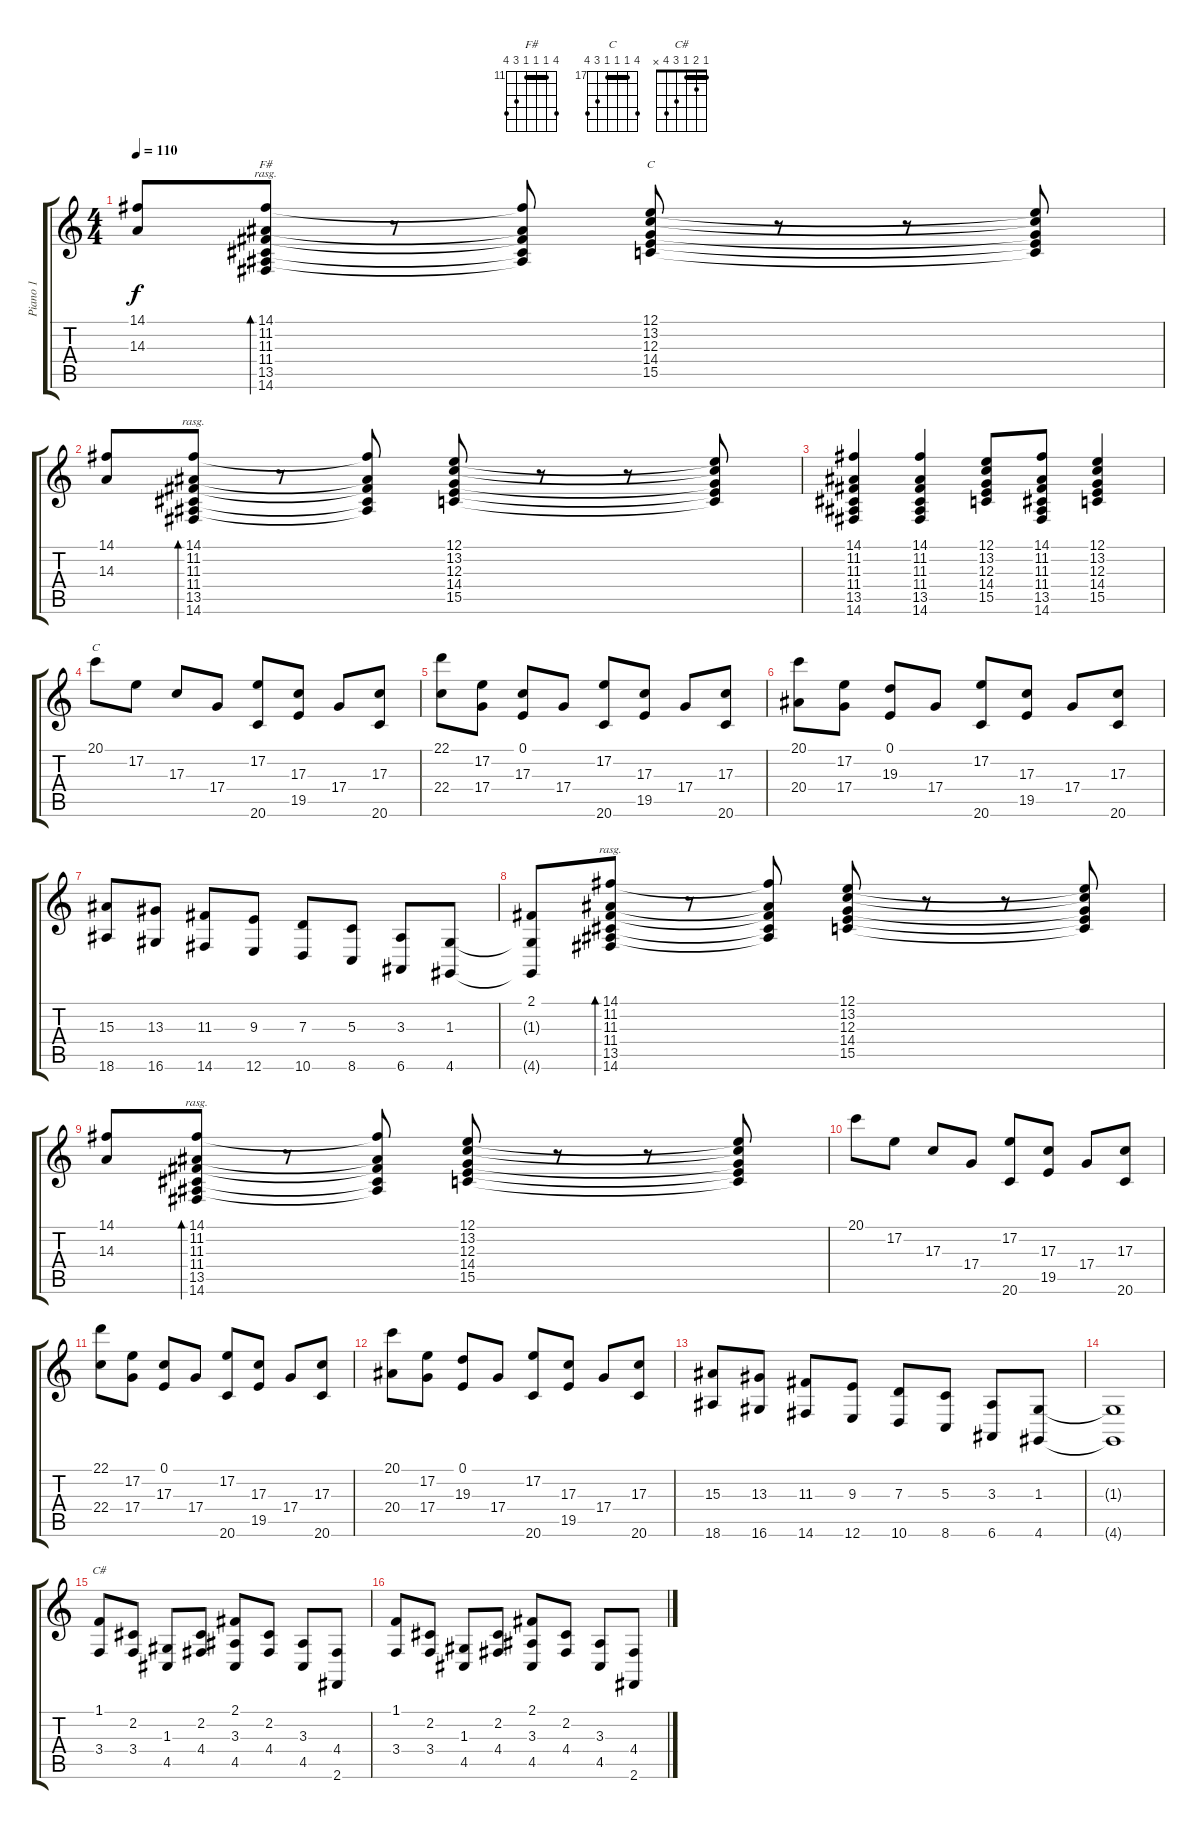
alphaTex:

\track ("Piano 1" "Piano 1") {instrument electricpiano2}
\staff {score tabs}
\tuning (E4 B3 G3 D3 A2 E2) {hide}
\chord ("F#" 14 11 11 11 13 14) {firstfret 11 barre 11}
\chord ("C" 12 13 12 14 15 x) {firstfret 12 barre 12}
\chord ("C" 20 17 17 17 19 20) {firstfret 17 barre 17}
\chord ("C#" 1 2 1 3 4 x) {barre 1}
\ts (4 4)
\tempo 110
\clef g2
\ks c
(14.1 14.3).8{dy f} (14.1 11.2 11.3 11.4 13.5 14.6).8{bd 60 ch "F#" rasg ii} r.8 (14.1{t} 11.2{t} 11.3{t} 11.4{t} 13.5{t}).8 (12.1 13.2 12.3 14.4 15.5).8{ch "C"} r.8 r.8 (12.1{t} 13.2{t} 12.3{t} 14.4{t} 15.5{t}).8 |
(14.1 14.3).8 (14.1 11.2 11.3 11.4 13.5 14.6).8{bd 60 rasg ii} r.8 (14.1{t} 11.2{t} 11.3{t} 11.4{t} 13.5{t}).8 (12.1 13.2 12.3 14.4 15.5).8 r.8 r.8 (12.1{t} 13.2{t} 12.3{t} 14.4{t} 15.5{t}).8 |
(14.1 11.2 11.3 11.4 13.5 14.6).4 (14.1 11.2 11.3 11.4 13.5 14.6).4 (12.1 13.2 12.3 14.4 15.5).8 (14.1 11.2 11.3 11.4 13.5 14.6).8 (12.1 13.2 12.3 14.4 15.5).4 |
20.1.8{ch "C"} 17.2.8 17.3.8 17.4.8 (17.2 20.6).8 (17.3 19.5).8 17.4.8 (17.3 20.6).8 |
(22.1 22.4).8 (17.2 17.4).8 (0.1 17.3).8 17.4.8 (17.2 20.6).8 (17.3 19.5).8 17.4.8 (17.3 20.6).8 |
(20.1 20.4).8 (17.2 17.4).8 (0.1 19.3).8 17.4.8 (17.2 20.6).8 (17.3 19.5).8 17.4.8 (17.3 20.6).8 |
(15.3 18.6).8 (13.3 16.6).8 (11.3 14.6).8 (9.3 12.6).8 (7.3 10.6).8 (5.3 8.6).8 (3.3 6.6).8 (1.3 4.6).8 |
(2.1 1.3{t} 4.6{t}).8 (14.1 11.2 11.3 11.4 13.5 14.6).8{bd 60 rasg ii} r.8 (14.1{t} 11.2{t} 11.3{t} 11.4{t} 13.5{t}).8 (12.1 13.2 12.3 14.4 15.5).8 r.8 r.8 (12.1{t} 13.2{t} 12.3{t} 14.4{t} 15.5{t}).8 |
(14.1 14.3).8 (14.1 11.2 11.3 11.4 13.5 14.6).8{bd 60 rasg ii} r.8 (14.1{t} 11.2{t} 11.3{t} 11.4{t} 13.5{t}).8 (12.1 13.2 12.3 14.4 15.5).8 r.8 r.8 (12.1{t} 13.2{t} 12.3{t} 14.4{t} 15.5{t}).8 |
20.1.8 17.2.8 17.3.8 17.4.8 (17.2 20.6).8 (17.3 19.5).8 17.4.8 (17.3 20.6).8 |
(22.1 22.4).8 (17.2 17.4).8 (0.1 17.3).8 17.4.8 (17.2 20.6).8 (17.3 19.5).8 17.4.8 (17.3 20.6).8 |
(20.1 20.4).8 (17.2 17.4).8 (0.1 19.3).8 17.4.8 (17.2 20.6).8 (17.3 19.5).8 17.4.8 (17.3 20.6).8 |
(15.3 18.6).8 (13.3 16.6).8 (11.3 14.6).8 (9.3 12.6).8 (7.3 10.6).8 (5.3 8.6).8 (3.3 6.6).8 (1.3 4.6).8 |
(1.3{t} 4.6{t}).1 |
(1.1 3.4).8{ch "C#"} (2.2 3.4).8 (1.3 4.5).8 (2.2 4.4).8 (2.1 3.3 4.5).8 (2.2 4.4).8 (3.3 4.5).8 (4.4 2.6).8 |
(1.1 3.4).8 (2.2 3.4).8 (1.3 4.5).8 (2.2 4.4).8 (2.1 3.3 4.5).8 (2.2 4.4).8 (3.3 4.5).8 (4.4 2.6).8
